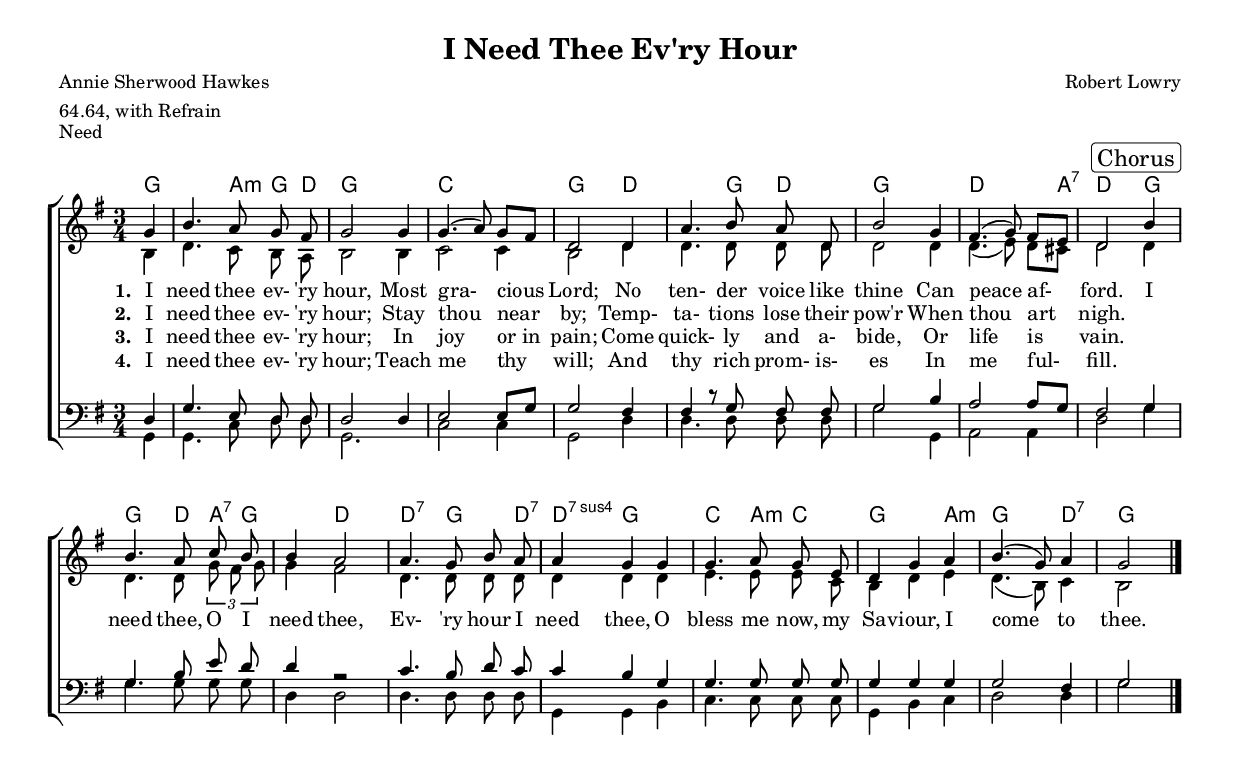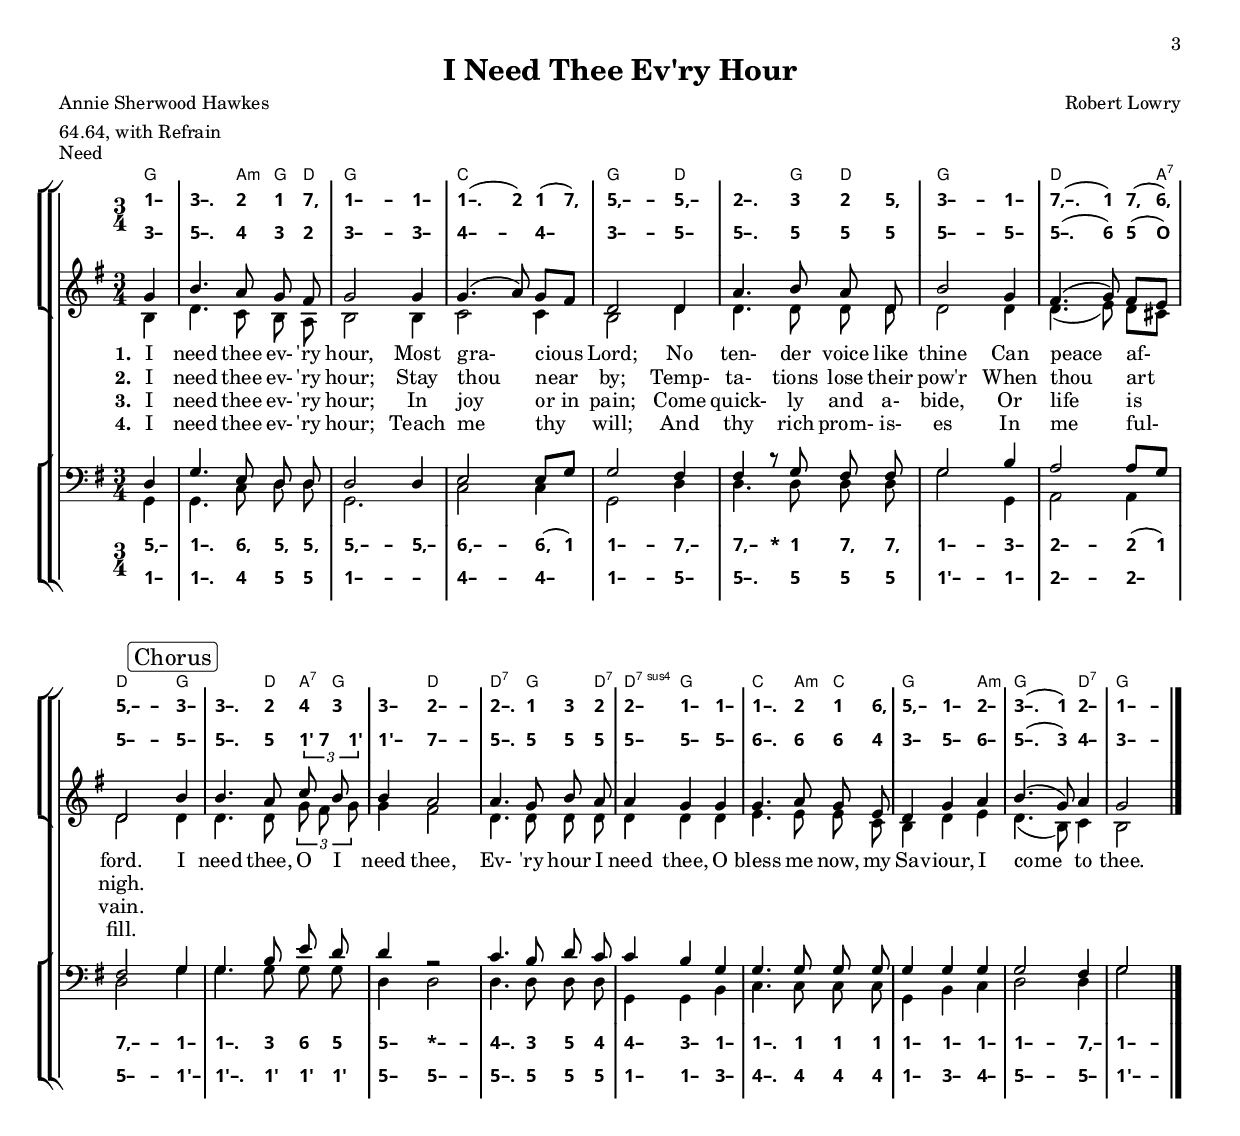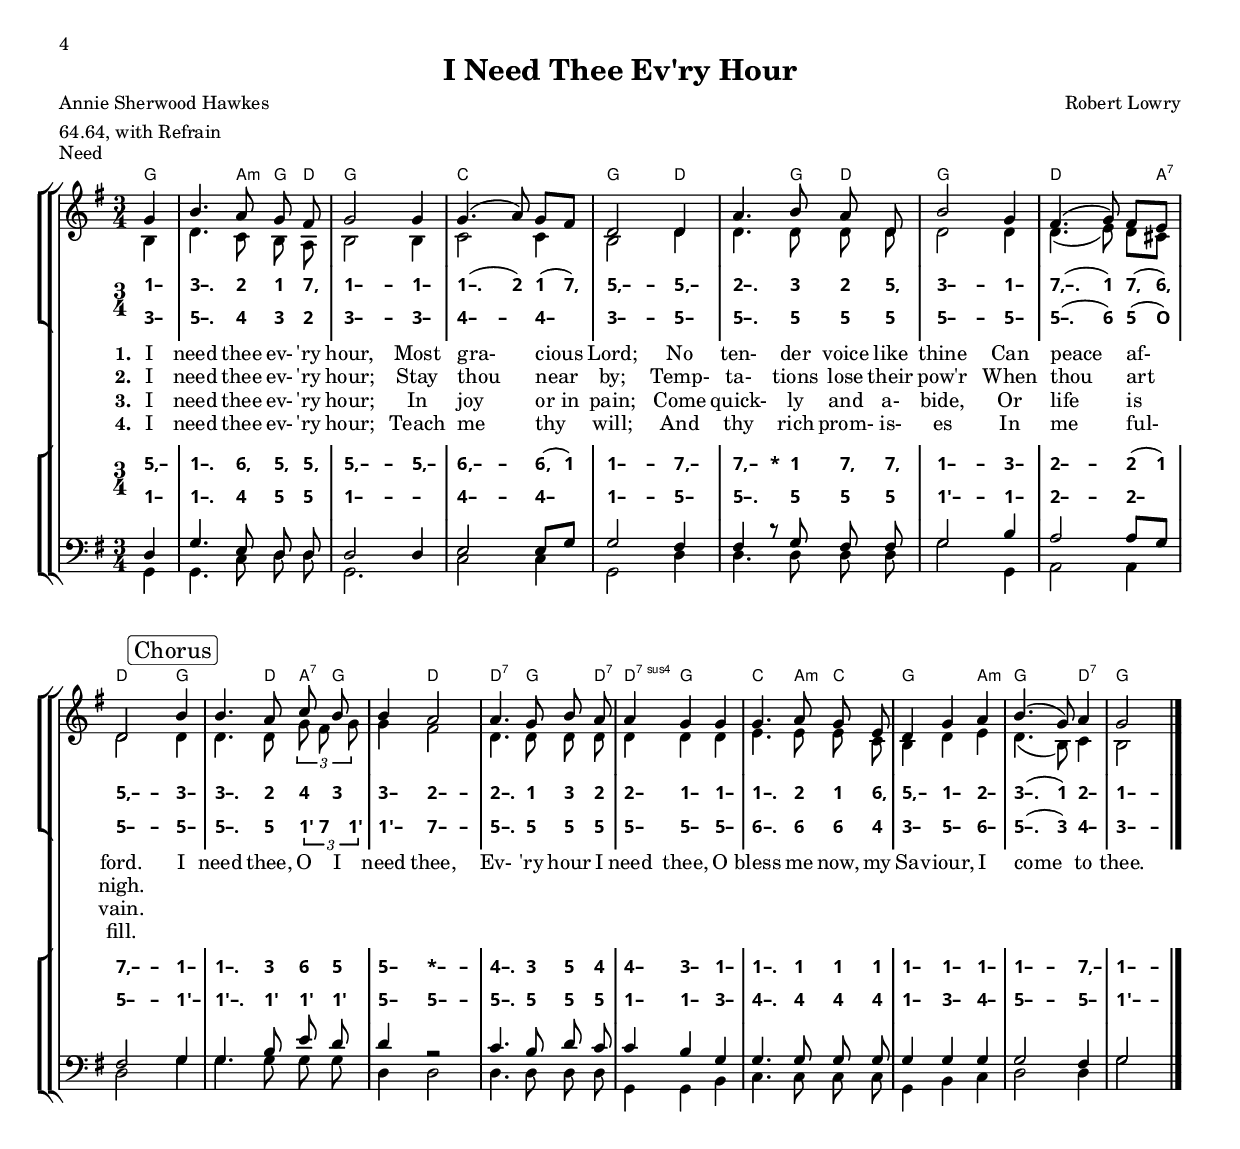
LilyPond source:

% Version 1.1
% Last edit: March 24, 2006
% The music and words produced by this source code are believed
% to be in the public domain in the United States. The source
% code itself is covered by the Creative Commons Attribution-
% NonCommercial license, 
% http://creativecommons.org/licenses/by-nc/2.5/
% Attribution: Geoff Horton

\version "2.18.0"
\include "english.ly"

#(set-global-staff-size 16)

\header {
    title = "I Need Thee Ev'ry Hour"
    composer = "Robert Lowry"
    poet = "Annie Sherwood Hawkes"
    translator = "Refrain by Robert Lowry"
    piece = "Need"
    meter = "64.64, with Refrain"
    arranger = ""
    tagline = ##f
}

chorus = #(define-music-function () ()
    #{\mark \markup {\vcenter \rounded-box Chorus } #})

world = {
  \key g \major
  \time 3/4
  \partial 4*1
  \autoBeamOff
}

melody = \relative c'' {
  \world
  g | b4. a8 g fs | g2 g4 | g4.( a8) g[ fs] | d2 d4 | a'4. b8 a d, | b'2 g4 |
  fs4.( g8) fs[ e] | d2 \chorus b'4 | b4. a8 c b | b4 a2 | a4. g8 b a | a4 g g | g4. a8 g e |
  d4 g a | b4.( g8) a4 | g2 \bar "|."
}


alto = \relative c' {
  \world
  b4 | d4. c8 b a | b2 b4 | c2 c4 | b2 d4 | d4. d8 d d | d2 d4 | d4.( e8) d[ cs] |
  d2 d4 | d4. d8 \tuplet 3/2 { g fs g } | g4 fs2 | d4. d8 d d | d4 d d | e4. e8 e c | b4 d e |
  d4.( b8) c4 | b2 
}

tenor = \relative c {
  \world
  d4 | g4. e8 d d | d2 d4 | e2 e8[ g] | g2 fs4 | fs4 r8 g8 fs fs | g2 b4 | a2 a8[ g] |
  fs2 g4 | g4. b8 e d | d4 r2 | c4. b8 d c | c4 b g | g4. g8 g g | g4 g g |
  g2 fs4 | g2
}

bass = \relative c {
  \world
  g4 | g4. c8 d d | g,2. | c2 c4 | g2 d'4 | d4. d8 d d | g2 g,4 | a2 a4 |
  d2 g4 | g4. g8 g g | d4 d2 | d4. d8 d d | g,4 g b | c4. c8 c c | g4 b c |
  d2 d4 | g2
}

verseOne = \lyricmode {
  \set stanza = "1. "
  I need thee ev- 'ry hour,
  Most gra- cious Lord;
  No ten- der voice like thine
  Can peace af- ford.
  I need thee, O I need thee,
  Ev- 'ry hour I need thee,
  O bless me now, my Sa -- viour,
  I come to thee.
}

verseTwo = \lyricmode {
  \set stanza = "2. "
  I need thee ev- 'ry hour;
  Stay thou near by;
  Temp- ta- tions lose their pow'r
  When thou art nigh.
}

verseThree = \lyricmode {
  \set stanza = "3. "
  I need thee ev- 'ry hour;
  In joy or_in pain;
  Come quick- ly and a- bide,
  Or life is vain.
}

verseFour = \lyricmode {
  \set stanza = "4. "
  I need thee ev- 'ry hour;
  Teach me thy will;
  And thy rich prom- is- es
  In me ful- fill.
} 

harmonies = \chordmode {
    g4 | g4. a8:m g d | g2 g4 | c2 c4 | g2 d4 | d4. g8 d8 d8 | g2 g4 | d2 d8 a8:7 |
    d2 g4 | g4. d8 a:7 g | g4 d2 | d4.:7 g8 g8 d8:7 | d4:sus4.7 g4 g4 | c4. a8:m c8 c8 |
    g4 g a:m | g2 d4:7 | g2
}

% CipherLanguage = "jianpu"
CipherLanguage = "lisu"


\version "2.18.0"

#(define-public (jianpuCipherMap) (list '(1 . "1") '(2 . "2") '(3 . "3")
                       '(4 . "4") '(5 . "5") '(6 . "6") '(7 . "7")
                       '("o-3" . "̤̣") '("o-2" . "̤") '("o-1" . "̣") '("o0" . "")
                       '("o1" . "̇") '("o2" . "̈") '("o3" . "̈̇") '("o4" . "̈̈")
                       '(-1 . "–") '(-2 . "0") '("dot" . ".")))
#(define-public (lisuCipherMap) (list '(10 . "1") '(15 . "A") '(20 . "2") '(25 . "E")
                     '(30 . "3") '(40 . "4") '(45 . "O")
                     '(50 . "5") '(55 . "U") '(60 . "6") '(65 . "Y") '(70 . "7")
                     '("d2" . "–") '("d3" . "") '("d4" . "ʹ")
                     '("o-1". ",") '("o1" . "'")
                     '(-10 . "") '(-20 . "*")))

#(define CipherMap
    (cond ((string=? CipherLanguage "jianpu") jianpuCipherMap)
          ((string=? CipherLanguage "lisu") lisuCipherMap)))

#(define (encodePitch pitch duration)
    (let* ((o (if (null? pitch) -1 (ly:pitch-octave pitch)))
           (a (if (null? pitch) 0 (ly:pitch-alteration pitch)))
           (n (if (null? pitch) -2 (if (< o -4) -1 (1+ (ly:pitch-notename pitch)))))
           (od (+ (* 0.1 (ly:duration-dot-count duration)) o)))
          (cons od (* 10 (+ n a)))))
#(define (decodePitch encoded grob) 
    (let* ((n (inexact->exact (round (/ (cdr encoded) 10))))
           (a (- (* 10 n) (cdr encoded)))
           (o (1+ (inexact->exact (round (car encoded)))))
           (dc (inexact->exact (round (* 10 (- (+ 1.0 (car encoded)) o)))))
           (d (ly:grob-property grob 'duration-log))
           (cmap CipherMap)
           (name (or (assoc-ref (cmap) (cdr encoded))
                     (string-append (or (assoc-ref (cmap) (string-append "a" (number->string a))) "")
                                    (or (assoc-ref (cmap) n) ""))))
           (octave (or (assoc-ref (cmap) (string-append "o" (number->string o))) ""))
           (duration (or (assoc-ref (cmap) (string-append "d" (number->string d))) ""))
           (dot (string-join (map (lambda (x) (or (assoc-ref (cmap) "dot") ".")) (iota dc)))))
          (string-append name octave duration dot)))

#(define (beamdirp arts dir)
    (cond ((null? arts) #f)
          ((and (eq? (ly:music-property (car arts) 'name) 'BeamEvent)
                (= (ly:music-property (car arts) 'span-direction) dir)) #t)
          (else (beamdirp (cdr arts) dir))))

#(define (addBeams lastnote m state changed dml)
    (if (> dml 2) (begin
        (if (and state (or (beamdirp (ly:music-property m 'articulations) -1)
                              changed))
            (let* ((e (make-music 'BeamEvent 'span-direction 1))
                   (a (ly:music-property lastnote 'articulations)))
                  (ly:music-set-property! lastnote 'articulations (append a (list e)))))
        (if (or (and (not state) (not (beamdirp (ly:music-property m 'articulations) -1)))
                changed)
            (let* ((s (make-music 'BeamEvent 'span-direction -1))
                   (a (ly:music-property m 'articulations)))
                  (ly:music-set-property! m 'articulations (append a (list s)))))
        (set! state (not (beamdirp (ly:music-property m 'articulations) 1)))))
    (if (and (< dml 3) state) (begin
        (set! state #f)
        (let* ((e (make-music 'BeamEvent 'span-direction 1))
               (a (ly:music-property lastnote 'articulations)))
              (ly:music-set-property! lastnote 'articulations (append a (list e))))))
    (list state))

#(define (singleBeams lastnote m state changed dml)
    (let* ((arts (ly:music-property m 'articulations))
           (haso (beamdirp arts -1))
           (hasc (beamdirp arts 1))
           (open (make-music 'BeamEvent 'span-direction -1))
           (close (make-music 'BeamEvent 'span-direction 1)))
          (if (and (> dml 2) (not (or state haso hasc)))
              (ly:music-set-property! m 'articulations (append arts (list open close))))
          (list state)))

#(define (slurBeams lastnote m state changed dml)
    (let* ((arts (ly:music-property m 'articulations)))
          (for-each (lambda (a)
                        (if (eq? (ly:music-property a 'name) 'BeamEvent) (begin
                            (ly:music-set-property! a 'name 'SlurEvent)
                            (ly:music-set-property! a 'types '(post-event span-even event slur-event))))) arts)
          (list #f)))

prepCipher = #(define-music-function (parser location notes) (ly:music?)
    "Split long notes into invisibly slured shorter special ones. Force beaming everywhere"
    (let* ((lastnote '())
           (state #f)
           (abeam (make-music 'ContextSpeccedMusic 'context-type 'Bottom
                        'element (make-music 'PropertySet 'value #f 'symbol 'autoBeaming)))
           (results (list abeam)))
        (for-each (lambda (mnote)
            (set! results (append results
              (if (or (eq? (ly:music-property mnote 'name) 'NoteEvent)
                      (eq? (ly:music-property mnote 'name) 'RestEvent))
                (let* ((m (ly:music-deep-copy mnote))
                       (type (ly:music-property mnote 'name))
                       (lasttype (if (null? lastnote) '() (ly:music-property lastnote 'name)))
                       (dml (ly:duration-log (ly:music-property mnote 'duration)))
                       (lastl (if (null? lastnote) 0
                                  (ly:duration-log (ly:music-property lastnote 'duration))))
                       (difftype (not (eq? type lasttype))))
                      ; force beaming on all quavers
                      (set! state (car (if (string=? CipherLanguage "lisu")
                                           (slurBeams lastnote m state difftype dml)
                                           (singleBeams lastnote m state difftype dml))))
                      (set! lastnote m)
                      ; test for minims and longer and split
                      (if (< dml 2)
                        (let* ((d2 (ly:make-duration 2))
                               (newm (ly:music-deep-copy m))
                               (newl (ly:music-deep-copy m))
                               (res (list))
                               (p (ly:music-property m 'pitch))
                               (pn (if (null? p) 0 (ly:pitch-notename p)))
                               (pa (if (null? p) 0 (ly:pitch-alteration p)))
                               (dots (ly:duration-dot-count (ly:music-property m 'duration)))
                               (dashcount (- (* (if (< dml 1) 4 2) (if (> dots 0) 1.5 1)) 1))
                               (hideonetie (make-music 'ContextSpeccedMusic 'context-type 'Bottom 'element
                                  (make-music 'OverrideProperty 'once #t 'symbol 'Slur
                                              'grob-property-path (list 'transparent)
                                              'pop-first #t 'grob-value #t))))
                              (ly:music-set-property! newm 'duration d2)
                              (ly:music-set-property! newm 'articulations 
                                        (list (make-music 'SlurEvent 'span-direction -1)))
                              (set! res (append res (list hideonetie newm)))
                              (ly:music-set-property! newl 'duration d2)
                              (ly:music-set-property! newl 'pitch (ly:make-pitch -6 pn pa))
                              (for-each (lambda (x) (set! res (append res (list newl))))
                                        (iota (- dashcount 1)))
                              (ly:music-set-property! m 'duration d2)
                              (ly:music-set-property! m 'pitch (ly:make-pitch -6 pn pa))
                              (ly:music-set-property! m 'articulations (append (ly:music-property m 'articulations)
                                        (list (make-music 'SlurEvent 'span-direction 1))))
                              (append res (list m)))
                        (list m)))
                (list mnote)))))
            (if (eq? (ly:music-property notes 'name) 'RelativeOctaveMusic)
                (ly:music-property (ly:music-property notes 'element) 'elements)
                (ly:music-property notes 'elements)))
        (make-music 'SequentialMusic 'elements results)))

#(define (makeNoteHead context engraver event pitch)
    (let* ((g (ly:engraver-make-grob engraver 'NoteHead event))
           (steps (if (null? pitch) 0 (ly:pitch-steps pitch)))
           (mc (+ steps (ly:context-property context 'middleCPosition 0)))
           (d (ly:event-property event 'duration)))
          (ly:grob-set-property! g 'duration-log (ly:duration-log d))
          (ly:grob-set-property! g 'staff-position mc)
          (ly:grob-set-property! g 'stem-attachment '(0 . 0))
          (ly:grob-set-property! g 'extra-offset (encodePitch pitch d))))

CipherVoiceAdjust = #(define-music-function (parser location lang) (string?)
    (if (string=? lang "lisu")
        (ly:parser-include-string "\\remove \"Accidental_engraver\" \\override Beam #'transparent = ##t % \\override Stem #'direction = #UP"))
    (make-music 'SequentialMusic 'void #t))
    
\layout {
    cipher-beam-overhang = #0.5
    cipher-font = #"Charis SIL bold"
    cipher-font-size = #0
    \context {
        \Voice
        \name CipherVoice
        \alias Voice
        \remove "Note_head_line_engraver"
        \remove "Note_heads_engraver"
        \remove "Rest_engraver"
        \remove "Dots_engraver"
        \override Stem #'direction = #DOWN
        \CipherVoiceAdjust \CipherLanguage
        \override NoteHead #'transparent = ##f
        \override NoteHead #'Y-offset = #1
        \override Stem #'transparent = ##t
        \override StaffSymbol.line-count = #0
        \consists #(lambda (context)
          (let ((events (list)))
            (make-engraver
              (listeners
                ((rhythmic-event engraver event)
                 (set! events (cons event events))))
              ((process-music translator)
               (if (not (null? events))
                   (for-each (lambda (e)
                        (let* ((d (ly:event-property e 'duration))
                               (dl (ly:duration-log d))
                               (p (ly:event-property e 'pitch))
                               (d2 (ly:make-duration 2)))
                              (makeNoteHead context translator e p))) events)))
              ((stop-translation-timestep translator)
                  (set! events (list))))))
        \override Accidental #'font-size = #-4
        \override Accidental #'Y-offset = #1
        \override Stem #'length-fraction = #0.1
        \override Beam #'beam-thickness = #0.1
        \override Beam #'length-fraction = #0.5
        \override Tie #'staff-position = #3
        \override Slur #'staff-position = #3.0
        \override TupletBracket #'bracket-visibility = ##t
        \override NoteHead #'font-size = #2
        \override NoteHead #'stencil = #(lambda (grob) (let*
            ((e (ly:grob-property grob 'extra-offset '(0 . 0)))
             (t (decodePitch e grob))
             (layout (ly:grob-layout grob))
             (font (ly:output-def-lookup layout 'cipher-font "Times New Roman"))
             (fontsize (ly:output-def-lookup layout 'cipher-font-size 0)))
            (ly:grob-set-property! grob 'extra-offset '(0 . 0))
            (grob-interpret-markup grob
                (markup #:override (cons 'font-name font) #:override (cons 'font-size fontsize)
                        #:text (if (null? t) " " t)))))
        \override Beam #'stencil = #(lambda (grob) (let*
            ((p (ly:grob-property grob 'beam-segments))
             (overhang (ly:output-def-lookup (ly:grob-layout grob) 'cipher-beam-overhang 0.5))
             (q (map (lambda (x) (let*
                    ((left (cadadr x))
                     (right (cddadr x))
                     (o (if (< (- right left) 2.5) (* -0.5 overhang) overhang))) 
                    (cons (car x) (list (cons 'horizontal (cons (- left o) (+ right o))))))) p)))
            (ly:grob-set-property! grob 'beam-segments q)
            (ly:beam::print grob)))
        \shiftOff
    }

    \context {
        \CipherVoice
        \name CipherTwo
        \alias CipherVoice
        \override NoteHead #'Y-offset = #-3
    }

CipherStaffAdjust = #(define-music-function (parser location lang) (string?)
    (if (string=? lang "lisu")
        (ly:parser-include-string "\\remove \"Accidental_engraver\""))
    (make-music 'SequentialMusic 'void #t))

    \context {
        \Staff
        \name CipherStaff
        \alias Staff
        \accepts "CipherVoice"
        \accepts "CipherTwo"
        \remove "Clef_engraver"
        \CipherStaffAdjust \CipherLanguage
        \override StaffSymbol #'line-count = #0
        \override BarLine #'bar-extent = #'(-5 . 4)
        \override StaffSymbol #'Y-extent = #'(-2.5 . 2.5)
        \override VerticalAxisGroup #'minimum-Y-extent = #'(-2.5 . 2.5)
    }
}

#(define (setLanguageLisu)
    (define-public CipherLanguage lisuCipherMap))


condmus = #(define-music-function (parser location sym music) (string? string?)
    (define (my1 x y) x)
    (if (> (length (filter (lambda (x) (string=? (symbol->string x) sym)) 
                           (hash-map->list my1 (struct-ref (current-module) 0)))) 0)
        (ly:parser-include-string music))
    (make-music 'SequentialMusic 'void #t))

westernScore = \score {
\header { }
\context ChoirStaff <<
    \context StaffGroup = "top" <<
        \new ChordNames \with { 
                % \override ChordName #'font-size = #-1
                \override VerticalAxisGroup #'minimum-Y-extent = #'(0 . 2) } <<
            \set chordChanges = ##t
            \harmonies
        >>
        \context Staff = upper <<
          \context Voice = soprano { \voiceOne \melody }
          \context Voice = altos { \voiceTwo \alto } 
        >>
    >>
    \new Lyrics \lyricsto soprano <<
        { \verseOne }
        \condmus "verseTwo" "\\new Lyrics \lyricsto soprano { \verseTwo }"
        \condmus "verseThree" "\\new Lyrics \lyricsto soprano { \verseThree }"
        \condmus "verseFour" "\\new Lyrics \lyricsto soprano { \verseFour }"
        \condmus "verseFive" "\\new Lyrics \lyricsto soprano { \verseFive }"
    >>
    \context StaffGroup = "bottom" <<
        \context Staff = lower <<
            \clef bass
            \context Voice = tenors { << \voiceOne \tenor >> }
            \context Voice = basses { << \voiceTwo \bass >> }
        >>
    >>
>>

\layout {
    indent = #0
    \context {
        \Score
        \remove "Bar_number_engraver"
    }
}
}

cipherScore = \score {
\header { }
\context ChoirStaff <<
    \context StaffGroup = "top" <<
        \new ChordNames \with { 
                % \override ChordName #'font-size = #-1
                \override VerticalAxisGroup #'minimum-Y-extent = #'(0 . 2) } <<
            \set chordChanges = ##t
            \harmonies
        >>
        \new CipherStaff = "one" <<
            \context CipherVoice = "ciphersop" { \transpose g c, { \prepCipher \melody } }
            \context CipherTwo = "cipheralto" { \transpose g c { \prepCipher \alto } } 
            \new NullVoice = "soprano" { \melody }
        >>
    >>
    \new Lyrics \lyricsto soprano <<
        { \verseOne }
        \condmus "verseTwo" "\\new Lyrics \lyricsto soprano { \verseTwo }"
        \condmus "verseThree" "\\new Lyrics \lyricsto soprano { \verseThree }"
        \condmus "verseFour" "\\new Lyrics \lyricsto soprano { \verseFour }"
        \condmus "verseFive" "\\new Lyrics \lyricsto soprano { \verseFive }"
    >>
    \context StaffGroup = "bottom" <<
        \new CipherStaff = "three" << 
            \context CipherVoice { \transpose g c { \prepCipher \tenor } }
            \context CipherTwo { \transpose g c' { \prepCipher \bass } }
        >> 
    >>
>>

\layout {
    indent = #0
    \context {
        \Score
        \remove "Bar_number_engraver"
    }
    \context {
        \StaffGroup
        \accepts "CipherStaff"
    }
}
}

cipherOuterScore = \score {
\header { }
\context ChoirStaff <<
    \context StaffGroup = "top" <<
        \new ChordNames \with { 
                \override ChordName #'font-size = #-1
                \override VerticalAxisGroup #'minimum-Y-extent = #'(0 . 2) } <<
            \set chordChanges = ##t
            \harmonies
        >>
        \new CipherStaff = "one" <<
            \context CipherVoice = "ciphersop" { \transpose g c, { \prepCipher \melody } }
            \context CipherTwo = "cipheralto" { \transpose g c { \prepCipher \alto } } 
        >>
        \context Staff = upper <<
          \context Voice = soprano { \voiceOne \melody }
          \context Voice = altos { \voiceTwo \alto } 
        >>
    >>
    \new Lyrics \lyricsto soprano <<
        { \verseOne }
        \condmus "verseTwo" "\\new Lyrics \lyricsto soprano { \verseTwo }"
        \condmus "verseThree" "\\new Lyrics \lyricsto soprano { \verseThree }"
        \condmus "verseFour" "\\new Lyrics \lyricsto soprano { \verseFour }"
        \condmus "verseFive" "\\new Lyrics \lyricsto soprano { \verseFive }"
    >>
    \context StaffGroup = "bottom" <<
        \context Staff = lower <<
            \clef bass
            \context Voice = tenors { << \voiceOne \tenor >> }
            \context Voice = basses { << \voiceTwo \bass >> }
        >>
        \new CipherStaff = "three" << 
            \context CipherVoice { \transpose g c { \prepCipher \tenor } }
            \context CipherTwo { \transpose g c' { \prepCipher \bass } }
        >> 
    >>
>>

\layout {
    indent = #0
    \context {
        \Score
        \remove "Bar_number_engraver"
    }
    \context {
        \StaffGroup
        \accepts "CipherStaff"
    }
}
}

cipherInnerScore = \score {
\header { }
\context ChoirStaff <<
    \context StaffGroup = "top" <<
        \new ChordNames \with { 
                \override ChordName #'font-size = #-1
                \override VerticalAxisGroup #'minimum-Y-extent = #'(0 . 2) } <<
            \set chordChanges = ##t
            \harmonies
        >>
        \context Staff = upper <<
          \context Voice = soprano { \voiceOne \melody }
          \context Voice = altos { \voiceTwo \alto } 
        >>
        \new CipherStaff = "one" <<
            \context CipherVoice = "ciphersop" { \transpose g c, { \prepCipher \melody } }
            \context CipherTwo = "cipheralto" { \transpose g c { \prepCipher \alto } } 
        >>
    >>
    \new Lyrics \lyricsto soprano <<
        { \verseOne }
        \condmus "verseTwo" "\\new Lyrics \lyricsto soprano { \verseTwo }"
        \condmus "verseThree" "\\new Lyrics \lyricsto soprano { \verseThree }"
        \condmus "verseFour" "\\new Lyrics \lyricsto soprano { \verseFour }"
        \condmus "verseFive" "\\new Lyrics \lyricsto soprano { \verseFive }"
    >>
    \context StaffGroup = "bottom" <<
        \new CipherStaff = "three" << 
            \context CipherVoice { \transpose g c { \prepCipher \tenor } }
            \context CipherTwo { \transpose g c' { \prepCipher \bass } }
        >> 
        \context Staff = lower <<
            \clef bass
            \context Voice = tenors { << \voiceOne \tenor >> }
            \context Voice = basses { << \voiceTwo \bass >> }
        >>
    >>
>>
\layout {
    indent = #0
    \context {
        \Score
        \remove "Bar_number_engraver"
    }
    \context {
        \StaffGroup
        \accepts "CipherStaff"
    }
}
}

\paper {
  ragged-bottom = ##t
  top-margin = 0.25\in
  bottom-margin = 0.25\in
  between-system-space = 2\in
  system-system-spacing = #'((basic-distance . 15) (padding . 5))
}



\bookpart {
\westernScore
}

\bookpart {
\cipherScore
}

\bookpart {
\cipherOuterScore
}

\bookpart {
\cipherInnerScore
}

%{
  Per _The Hymnal 1940_, 438 first tune.
  Change log:
  3-24-06 Move to 2.8 and current formatting
%}


